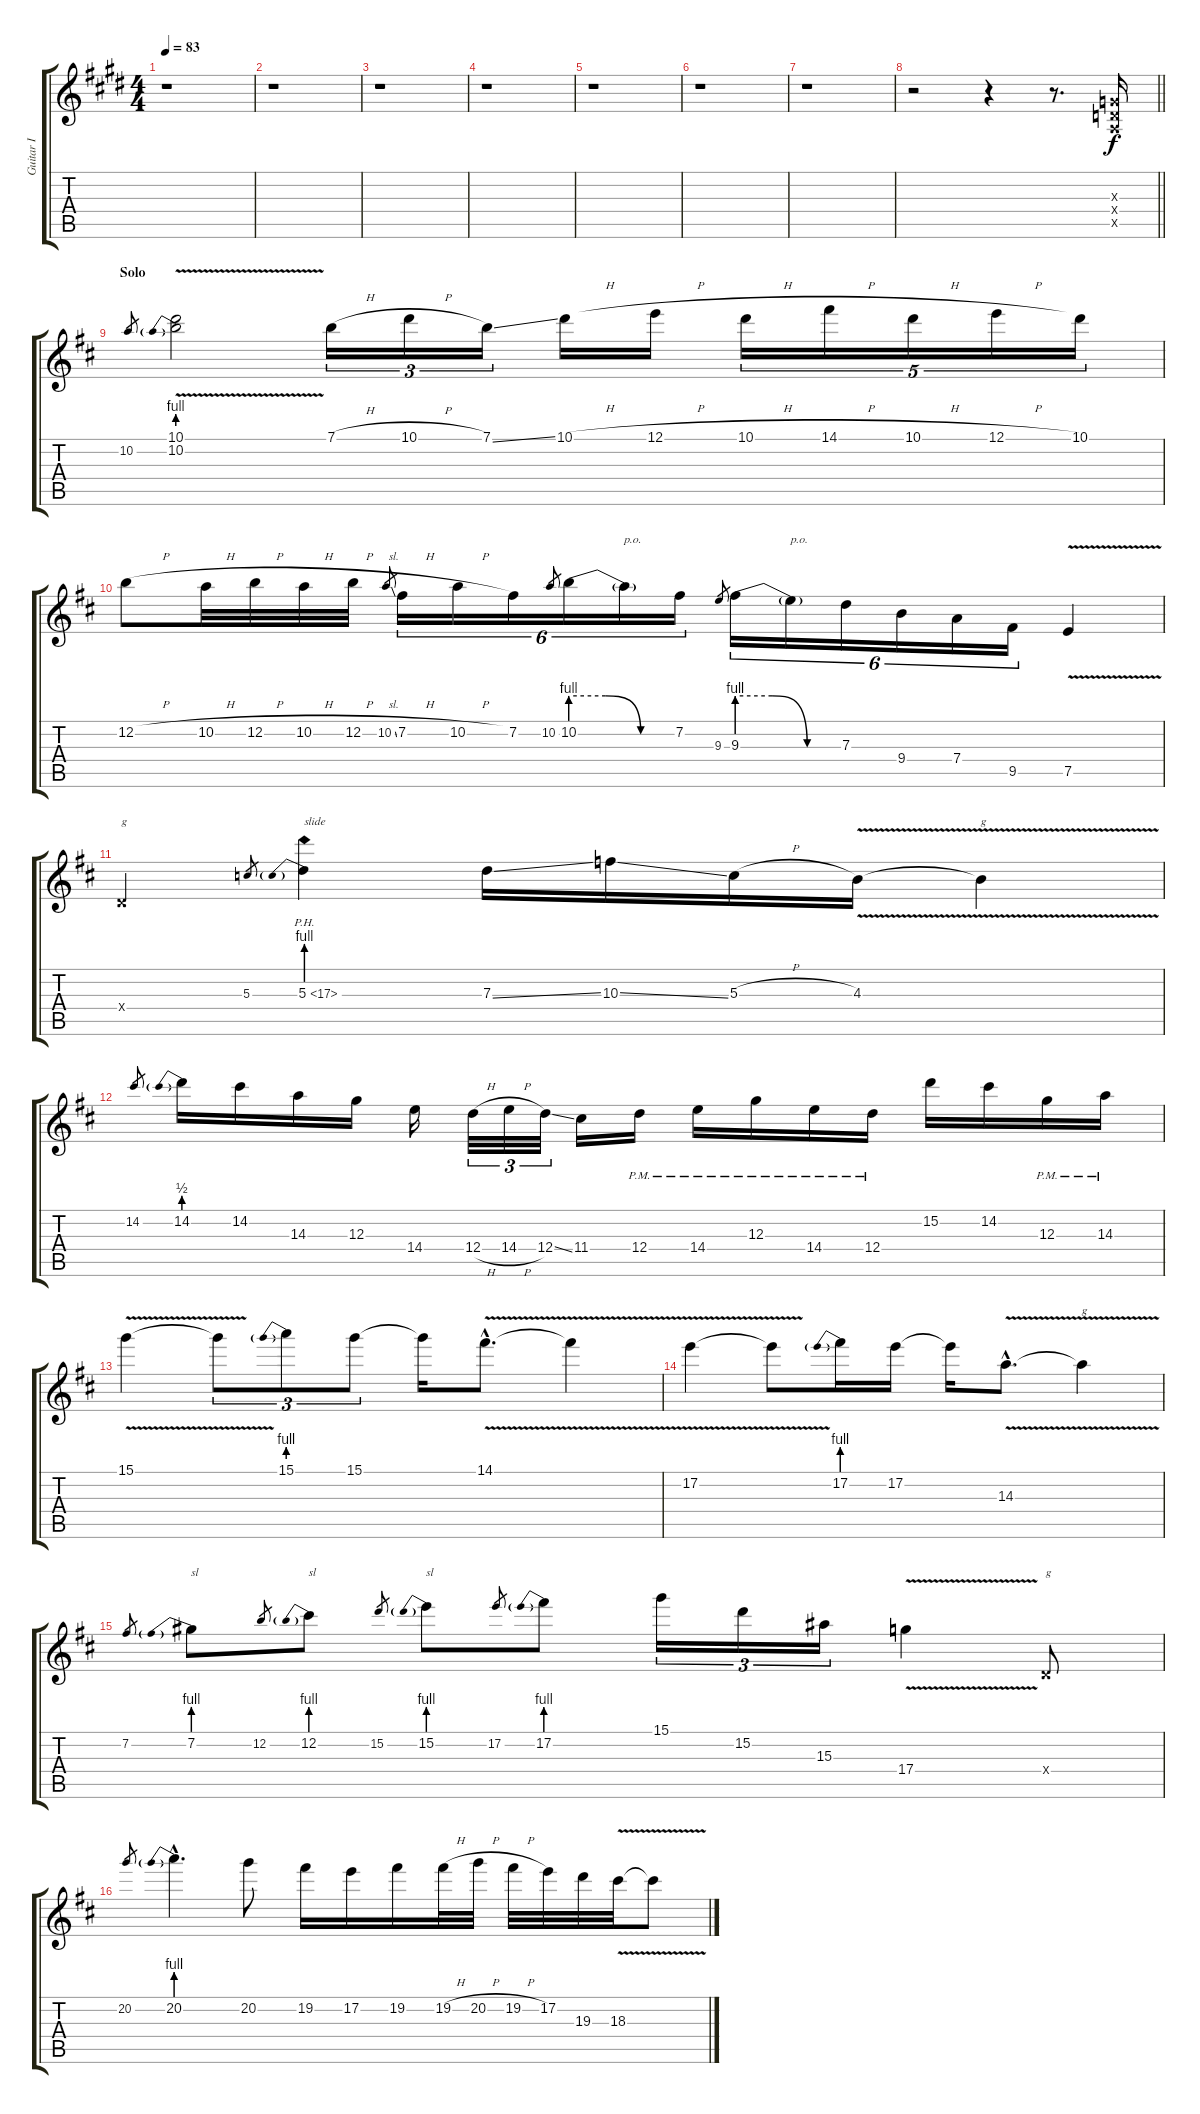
\track ("Guitar I" "Guitar I") {instrument distortionguitar}
\staff {score tabs}
\tuning (E4 B3 G3 D3 A2 E2) {hide}
\ts (4 4)
\tempo 83
\clef g2
\ks e
r.1{dy f} |
r.1 |
r.1 |
r.1 |
r.1 |
r.1 |
r.1 |
\barLineRight lightlight
r.2 r.4 r.8{d} (0.3{x} 0.4{x} 0.5{x}).16 |
\section ("" "Solo")
\ks d
10.2.8{gr} (10.1{v} 10.2{be (prebend 0 4 60 4) v}).2 7.1{h}.16{tu (3 2)} 10.1{h}.16{tu (3 2)} 7.1{ss}.16{tu (3 2)} 10.1{h}.16 12.1{h}.16 10.1{h}.16{tu (5 4)} 14.1{h}.16{tu (5 4)} 10.1{h}.16{tu (5 4)} 12.1{h}.16{tu (5 4)} 10.1.16{tu (5 4)} |
12.2{h}.8 10.2{h}.32 12.2{h}.32 10.2{h}.32 12.2{h}.32 10.2{sl}.8{gr} 7.2{h}.16{tu (6 4)} 10.2{h}.16{tu (6 4)} 7.2.16{tu (6 4)} 10.2.8{gr} 10.2{be (custom 0 4 20 4 40 0 60 0)}.16{tu (6 4)} 10.2{t}.16{tu (6 4) txt "p.o."} 7.2.16{tu (6 4)} 9.3.8{gr} 9.3{be (custom 0 4 20 4 40 0 60 0)}.16{tu (6 4)} 9.3{t}.16{tu (6 4) txt "p.o."} 7.3.16{tu (6 4)} 9.4.16{tu (6 4)} 7.4.16{tu (6 4)} 9.5.16{tu (6 4)} 7.5{v}.4 |
0.4{x}.4{txt "g"} 5.3.8{gr} 5.3{be (prebend 0 4 60 4) ph 12}.4{txt "slide"} 7.3{ss}.16 10.3{ss}.16 5.3{h}.16 4.3{v}.16 4.3{t}.4{txt "g"} |
14.2.8{gr} 14.2{be (prebend 0 2 60 2)}.16 14.2.16 14.3.16 12.3.16 14.4.16 12.4{h}.32{tu (3 2)} 14.4{h}.32{tu (3 2)} 12.4{ss}.32{tu (3 2)} 11.4.16 12.4{pm}.16 14.4{pm}.16 12.3{pm}.16 14.4{pm}.16 12.4{pm}.16 15.2.16 14.2.16 12.3{pm}.16 14.3{pm}.16 |
15.1{v}.4 15.1{t}.8{tu (3 2)} 15.1{be (prebend 0 4 60 4)}.8{tu (3 2)} 15.1.8{tu (3 2)} 15.1{t}.16 14.1{v hac}.8{d} 14.1{t}.4 |
17.2{v}.4 17.2{t}.8 17.2{be (prebend 0 4 60 4)}.16 17.2.16 17.2{t}.16 14.3{v hac}.8{d} 14.3{t}.4{txt "g"} |
7.2.8{gr} 7.2{be (prebend 0 4 60 4)}.8{txt "sl"} 12.2.8{gr} 12.2{be (prebend 0 4 60 4)}.8{txt "sl"} 15.2.8{gr} 15.2{be (prebend 0 4 60 4)}.8{txt "sl"} 17.2.8{gr} 17.2{be (prebend 0 4 60 4)}.8 15.1.16{tu (3 2)} 15.2.16{tu (3 2)} 15.3.16{tu (3 2)} 17.4{v}.4 0.4{x}.8{txt "g"} |
20.2.8{gr} 20.2{be (prebend 0 4 60 4) hac}.4{d} 20.2.8 19.2.16 17.2.16 19.2.16 19.2{h}.32 20.2{h}.32 19.2{h}.32 17.2.32 19.3.32 18.3{v}.32 18.3{t}.8
